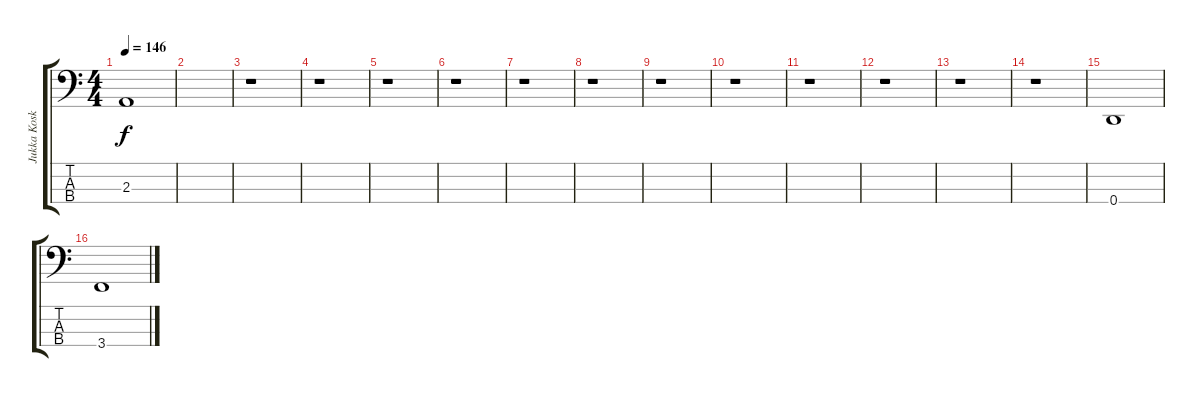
\track ("Jukka Koskinen" "Jukka Kosk") {instrument electricbasspick}
\staff {score tabs}
\tuning (F2 C2 G1 D1) {hide}
\ts (4 4)
\tempo 146
\clef f4
\ks c
2.3.1{dy f} |
|
r.1 |
r.1 |
r.1 |
r.1 |
r.1 |
r.1 |
r.1 |
r.1 |
r.1 |
r.1 |
r.1 |
r.1 |
0.4.1 |
3.4.1
